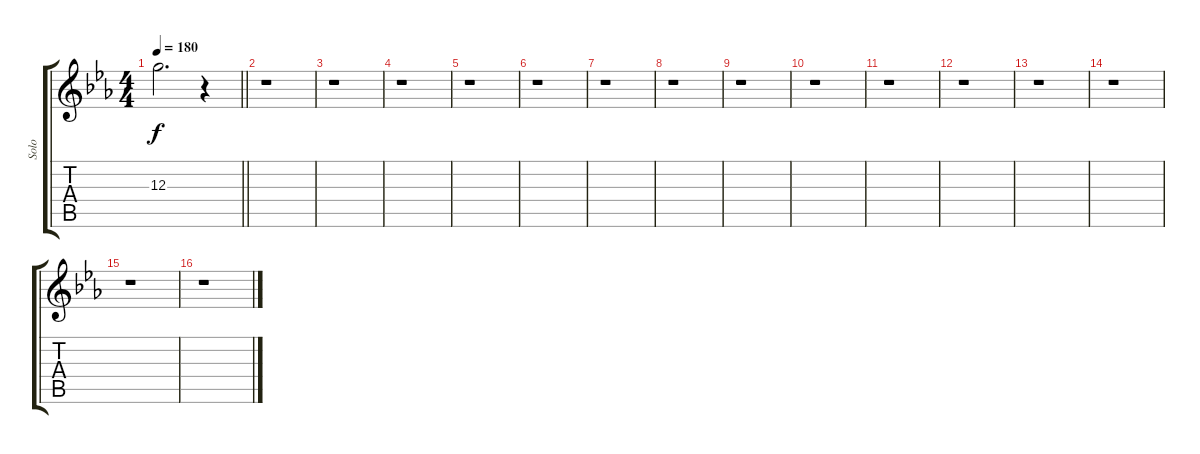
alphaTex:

\track ("Solo" "Solo") {instrument electricguitarjazz}
\staff {score tabs}
\tuning (E4 B3 G3 D3 A2 E2) {hide}
\ts (4 4)
\tempo 180
\clef g2
\barLineRight lightlight
\ks eb
12.3{t}.2{d dy f} r.4 |
r.1 |
r.1 |
r.1 |
r.1 |
r.1 |
r.1 |
r.1 |
r.1 |
r.1 |
r.1 |
r.1 |
r.1 |
r.1 |
r.1 |
r.1
